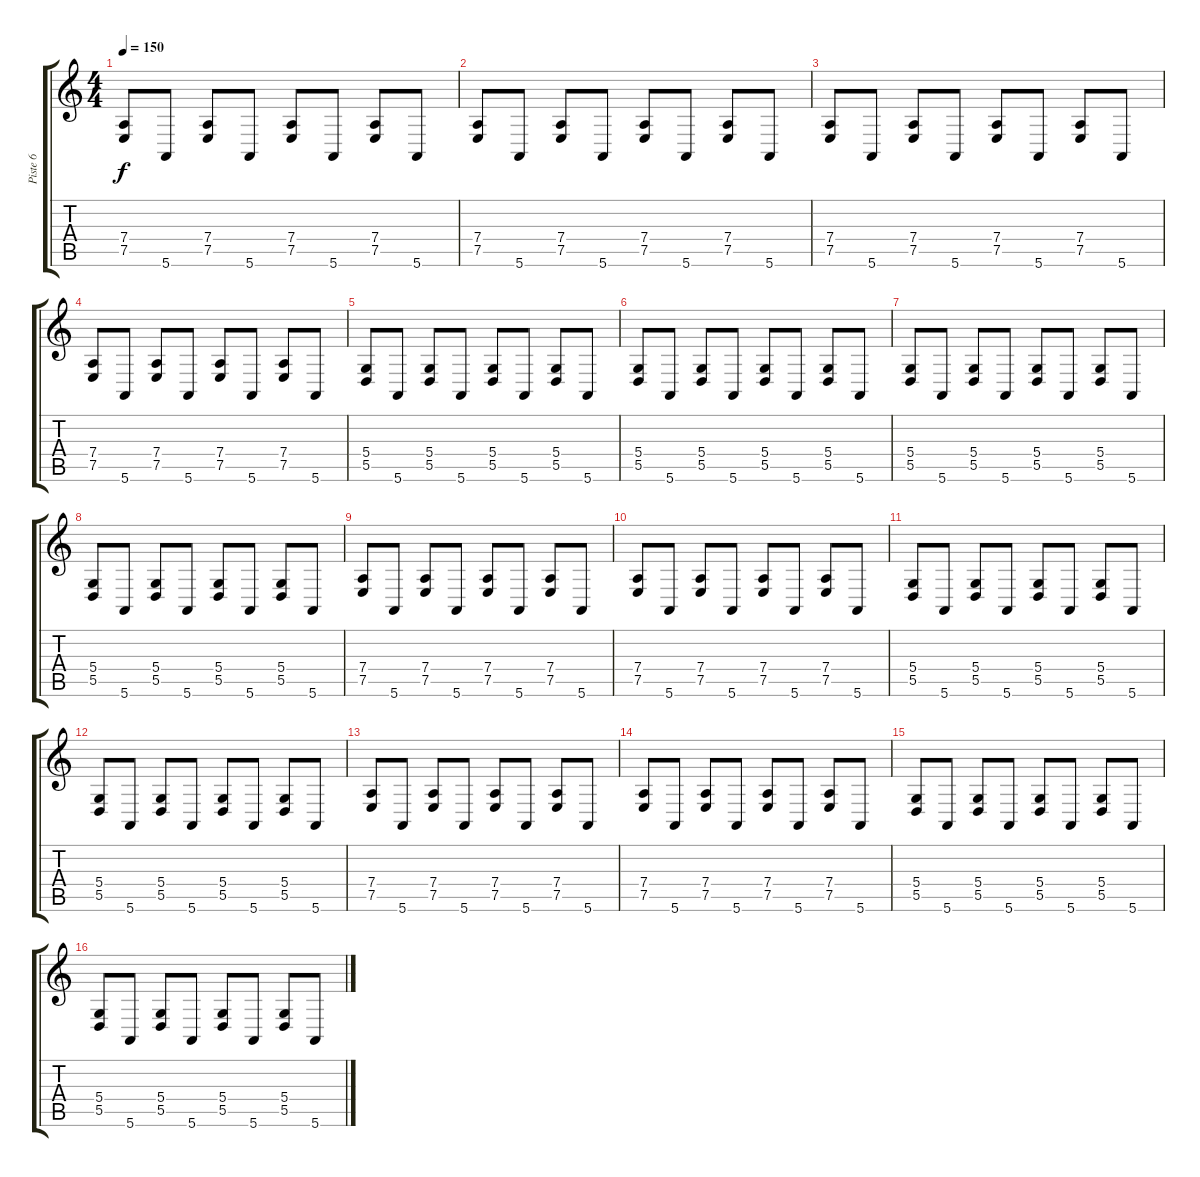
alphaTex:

\track ("Piste 6" "Piste 6") {instrument lead1square}
\staff {score tabs}
\tuning (E4 B3 G3 D3 A2 E2) {hide}
\ts (4 4)
\tempo 150
\clef g2
\ks c
(7.4 7.5).8{dy f} 5.6.8 (7.4 7.5).8 5.6.8 (7.4 7.5).8 5.6.8 (7.4 7.5).8 5.6.8 |
(7.4 7.5).8 5.6.8 (7.4 7.5).8 5.6.8 (7.4 7.5).8 5.6.8 (7.4 7.5).8 5.6.8 |
(7.4 7.5).8 5.6.8 (7.4 7.5).8 5.6.8 (7.4 7.5).8 5.6.8 (7.4 7.5).8 5.6.8 |
(7.4 7.5).8 5.6.8 (7.4 7.5).8 5.6.8 (7.4 7.5).8 5.6.8 (7.4 7.5).8 5.6.8 |
(5.4 5.5).8 5.6.8 (5.4 5.5).8 5.6.8 (5.4 5.5).8 5.6.8 (5.4 5.5).8 5.6.8 |
(5.4 5.5).8 5.6.8 (5.4 5.5).8 5.6.8 (5.4 5.5).8 5.6.8 (5.4 5.5).8 5.6.8 |
(5.4 5.5).8 5.6.8 (5.4 5.5).8 5.6.8 (5.4 5.5).8 5.6.8 (5.4 5.5).8 5.6.8 |
(5.4 5.5).8 5.6.8 (5.4 5.5).8 5.6.8 (5.4 5.5).8 5.6.8 (5.4 5.5).8 5.6.8 |
(7.4 7.5).8 5.6.8 (7.4 7.5).8 5.6.8 (7.4 7.5).8 5.6.8 (7.4 7.5).8 5.6.8 |
(7.4 7.5).8 5.6.8 (7.4 7.5).8 5.6.8 (7.4 7.5).8 5.6.8 (7.4 7.5).8 5.6.8 |
(5.4 5.5).8 5.6.8 (5.4 5.5).8 5.6.8 (5.4 5.5).8 5.6.8 (5.4 5.5).8 5.6.8 |
(5.4 5.5).8 5.6.8 (5.4 5.5).8 5.6.8 (5.4 5.5).8 5.6.8 (5.4 5.5).8 5.6.8 |
(7.4 7.5).8 5.6.8 (7.4 7.5).8 5.6.8 (7.4 7.5).8 5.6.8 (7.4 7.5).8 5.6.8 |
(7.4 7.5).8 5.6.8 (7.4 7.5).8 5.6.8 (7.4 7.5).8 5.6.8 (7.4 7.5).8 5.6.8 |
(5.4 5.5).8 5.6.8 (5.4 5.5).8 5.6.8 (5.4 5.5).8 5.6.8 (5.4 5.5).8 5.6.8 |
(5.4 5.5).8 5.6.8 (5.4 5.5).8 5.6.8 (5.4 5.5).8 5.6.8 (5.4 5.5).8 5.6.8
